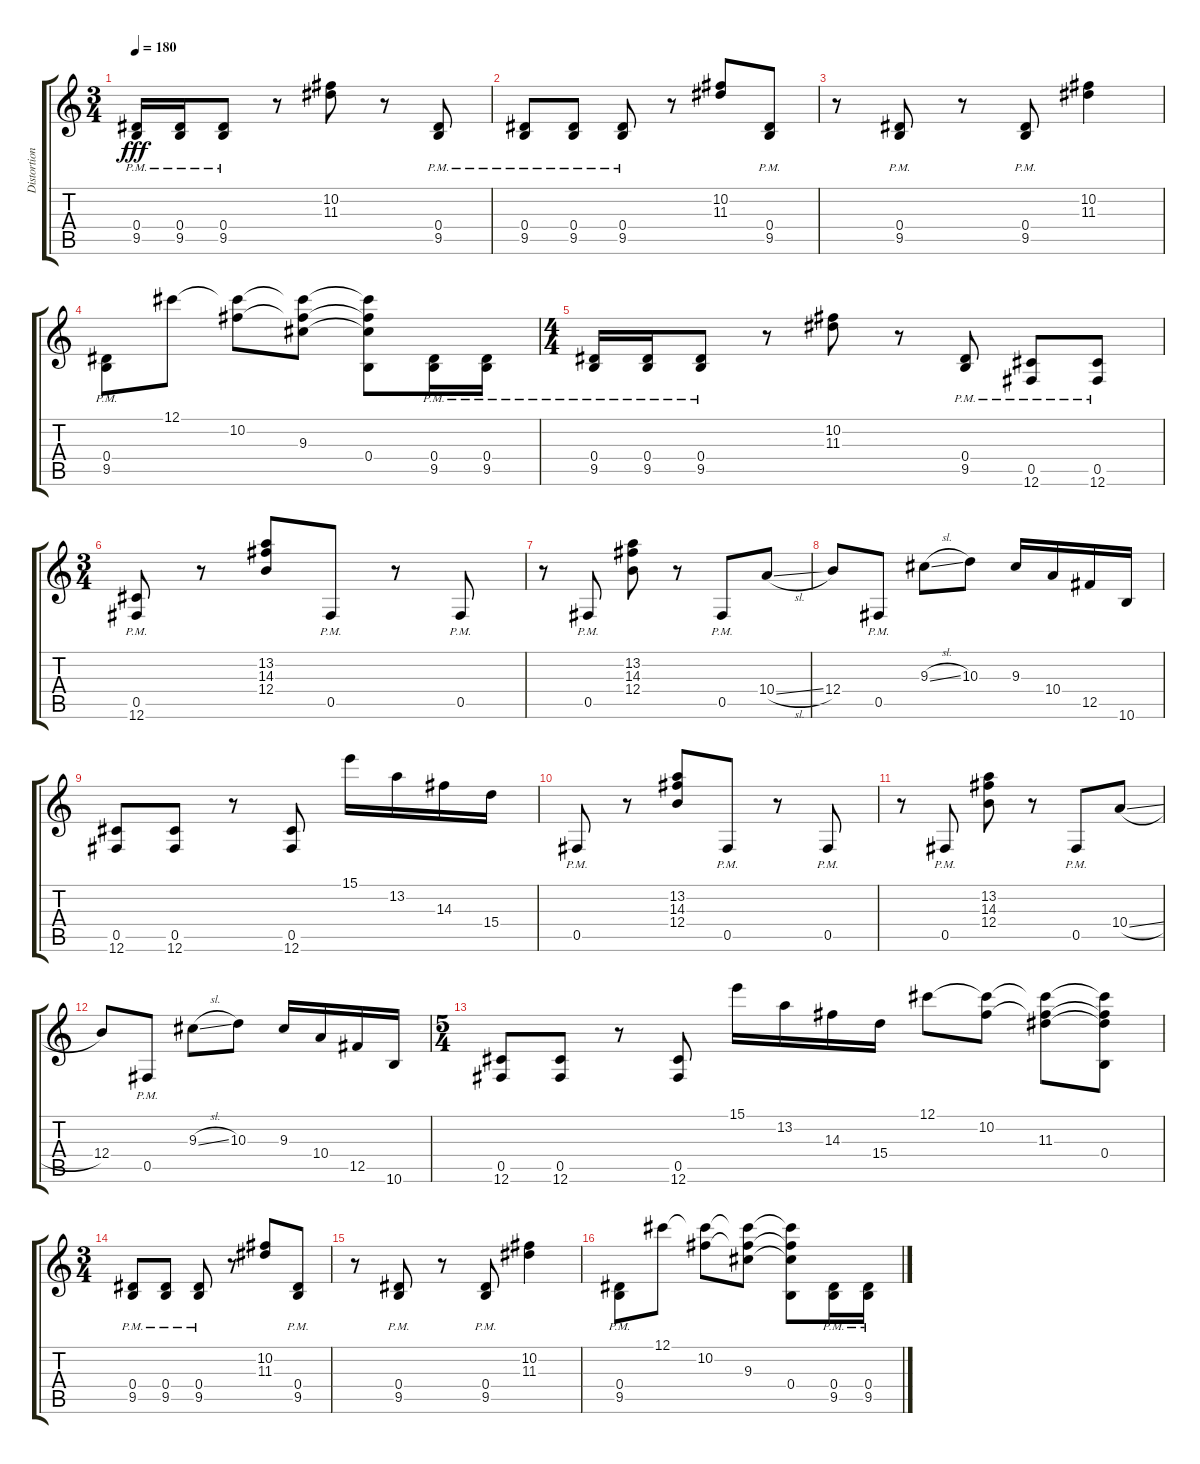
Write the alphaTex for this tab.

\track ("Distortion 1" "Distortion") {instrument distortionguitar}
\staff {score tabs}
\tuning (Db4 Ab3 E3 B2 Gb2 Db2) {hide}
\ts (3 4)
\tempo 180
\clef g2
\ks c
(0.4{pm} 9.5{pm}).16{dy fff} (0.4{pm} 9.5{pm}).16 (0.4{pm} 9.5{pm}).8 r.8 (10.2 11.3).8 r.8 (0.4{pm} 9.5{pm}).8 |
(0.4{pm} 9.5{pm}).8 (0.4{pm} 9.5{pm}).8 (0.4{pm} 9.5{pm}).8 r.8 (10.2 11.3).8 (0.4{pm} 9.5{pm}).8 |
r.8 (0.4{pm} 9.5{pm}).8 r.8 (0.4{pm} 9.5{pm}).8 (10.2 11.3).4 |
(0.4{pm} 9.5{pm}).8 12.1.8 (12.1{t} 10.2).8 (12.1{t} 10.2{t} 9.3).8 (12.1{t} 10.2{t} 9.3{t} 0.4).8 (0.4{pm} 9.5{pm}).16 (0.4{pm} 9.5{pm}).16 |
\ts (4 4)
(0.4{pm} 9.5{pm}).16 (0.4{pm} 9.5{pm}).16 (0.4{pm} 9.5{pm}).8 r.8 (10.2 11.3).8 r.8 (0.4{pm} 9.5{pm}).8 (0.5{pm} 12.6{pm}).8 (0.5{pm} 12.6{pm}).8 |
\ts (3 4)
(0.5{pm} 12.6{pm}).8 r.8 (13.2 14.3 12.4).8 0.5{pm}.8 r.8 0.5{pm}.8 |
r.8 0.5{pm}.8 (13.2 14.3 12.4).8 r.8 0.5{pm}.8 10.4{sl}.8 |
12.4.8 0.5{pm}.8 9.3{sl}.8 10.3.8 9.3.16 10.4.16 12.5.16 10.6.16 |
(0.5 12.6).8 (0.5 12.6).8 r.8 (0.5 12.6).8 15.1.16 13.2.16 14.3.16 15.4.16 |
0.5{pm}.8 r.8 (13.2 14.3 12.4).8 0.5{pm}.8 r.8 0.5{pm}.8 |
r.8 0.5{pm}.8 (13.2 14.3 12.4).8 r.8 0.5{pm}.8 10.4{sl}.8 |
12.4.8 0.5{pm}.8 9.3{sl}.8 10.3.8 9.3.16 10.4.16 12.5.16 10.6.16 |
\ts (5 4)
(0.5 12.6).8 (0.5 12.6).8 r.8 (0.5 12.6).8 15.1.16 13.2.16 14.3.16 15.4.16 12.1.8 (12.1{t} 10.2).8 (12.1{t} 10.2{t} 11.3).8 (12.1{t} 10.2{t} 11.3{t} 0.4).8 |
\ts (3 4)
(0.4{pm} 9.5{pm}).8 (0.4{pm} 9.5{pm}).8 (0.4{pm} 9.5{pm}).8 r.8 (10.2 11.3).8 (0.4{pm} 9.5{pm}).8 |
r.8 (0.4{pm} 9.5{pm}).8 r.8 (0.4{pm} 9.5{pm}).8 (10.2 11.3).4 |
(0.4{pm} 9.5{pm}).8 12.1.8 (12.1{t} 10.2).8 (12.1{t} 10.2{t} 9.3).8 (12.1{t} 10.2{t} 9.3{t} 0.4).8 (0.4{pm} 9.5{pm}).16 (0.4{pm} 9.5{pm}).16
